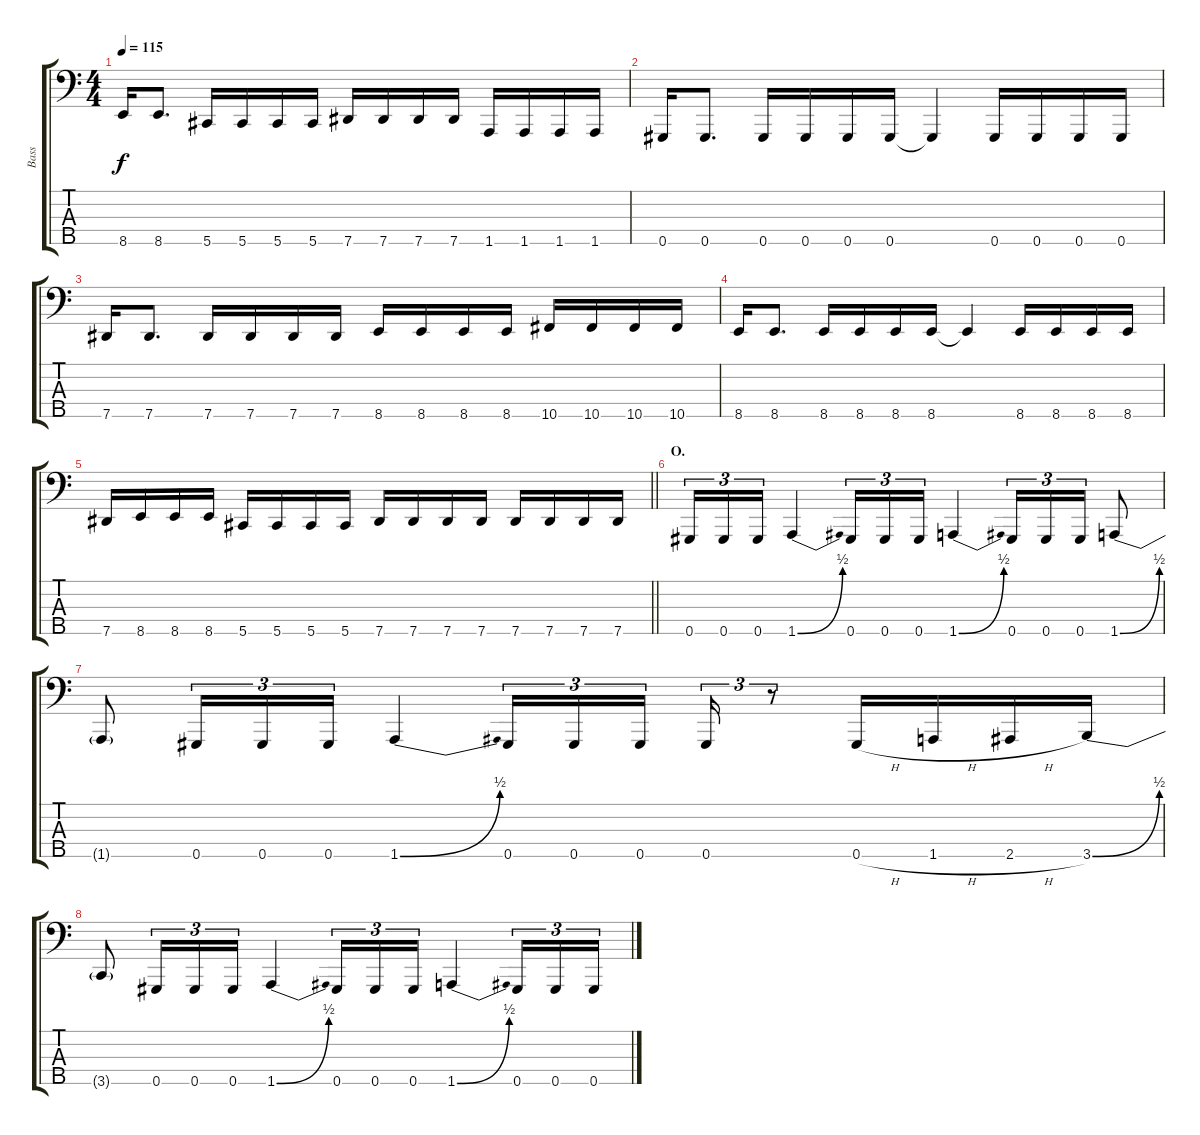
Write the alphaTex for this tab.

\track ("Bass" "Bass") {instrument electricbasspick}
\staff {score tabs}
\tuning (Gb2 Db2 Ab1 Eb1 Ab0) {hide}
\ts (4 4)
\tempo 115
\clef f4
\ks c
8.5.16{dy f} 8.5.8{d} 5.5.16 5.5.16 5.5.16 5.5.16 7.5.16 7.5.16 7.5.16 7.5.16 1.5.16 1.5.16 1.5.16 1.5.16 |
0.5.16 0.5.8{d} 0.5.16 0.5.16 0.5.16 0.5.16 0.5{t}.4 0.5.16 0.5.16 0.5.16 0.5.16 |
7.5.16 7.5.8{d} 7.5.16 7.5.16 7.5.16 7.5.16 8.5.16 8.5.16 8.5.16 8.5.16 10.5.16 10.5.16 10.5.16 10.5.16 |
8.5.16 8.5.8{d} 8.5.16 8.5.16 8.5.16 8.5.16 8.5{t}.4 8.5.16 8.5.16 8.5.16 8.5.16 |
\barLineRight lightlight
7.5.16 8.5.16 8.5.16 8.5.16 5.5.16 5.5.16 5.5.16 5.5.16 7.5.16 7.5.16 7.5.16 7.5.16 7.5.16 7.5.16 7.5.16 7.5.16 |
\section ("" "O.")
0.5.16{tu (3 2)} 0.5.16{tu (3 2)} 0.5.16{tu (3 2)} 1.5{be (bend 0 0 60 2)}.4 0.5.16{tu (3 2)} 0.5.16{tu (3 2)} 0.5.16{tu (3 2)} 1.5{be (bend 0 0 60 2)}.4 0.5.16{tu (3 2)} 0.5.16{tu (3 2)} 0.5.16{tu (3 2)} 1.5{be (bend 0 0 60 2)}.8 |
1.5{t}.8 0.5.16{tu (3 2)} 0.5.16{tu (3 2)} 0.5.16{tu (3 2)} 1.5{be (bend 0 0 60 2)}.4 0.5.16{tu (3 2)} 0.5.16{tu (3 2)} 0.5.16{tu (3 2) beam splitsecondary} 0.5.16{tu (3 2)} r.8{tu (3 2)} 0.5{h}.16 1.5{h}.16 2.5{h}.16 3.5{be (bend 0 0 60 2)}.16 |
3.5{t}.8 0.5.16{tu (3 2)} 0.5.16{tu (3 2)} 0.5.16{tu (3 2)} 1.5{be (bend 0 0 60 2)}.4 0.5.16{tu (3 2)} 0.5.16{tu (3 2)} 0.5.16{tu (3 2)} 1.5{be (bend 0 0 60 2)}.4 0.5.16{tu (3 2)} 0.5.16{tu (3 2)} 0.5.16{tu (3 2)}
